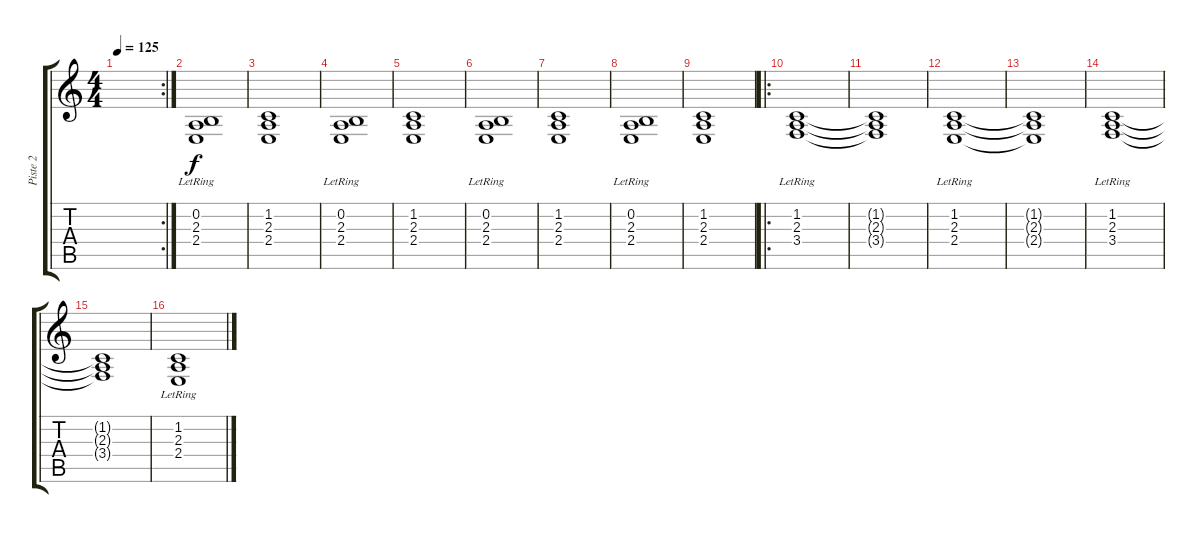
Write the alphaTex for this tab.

\track ("Piste 2" "Piste 2") {instrument vibraphone}
\staff {score tabs}
\tuning (E4 B3 G3 D3 A2 E2) {hide}
\rc 2
\ts (4 4)
\tempo 125
\clef g2
\ks c
|
(0.2{lr} 2.3{lr} 2.4{lr}).1 |
(1.2 2.3 2.4).1 |
(0.2{lr} 2.3{lr} 2.4{lr}).1 |
(1.2 2.3 2.4).1 |
(0.2{lr} 2.3{lr} 2.4{lr}).1 |
(1.2 2.3 2.4).1 |
(0.2{lr} 2.3{lr} 2.4{lr}).1 |
(1.2 2.3 2.4).1 |
\ro
(1.2{lr} 2.3{lr} 3.4{lr}).1 |
(1.2{t} 2.3{t} 3.4{t}).1 |
(1.2{lr} 2.3{lr} 2.4{lr}).1 |
(1.2{t} 2.3{t} 2.4{t}).1 |
(1.2{lr} 2.3{lr} 3.4{lr}).1 |
(1.2{t} 2.3{t} 3.4{t}).1 |
(1.2{lr} 2.3{lr} 2.4{lr}).1
